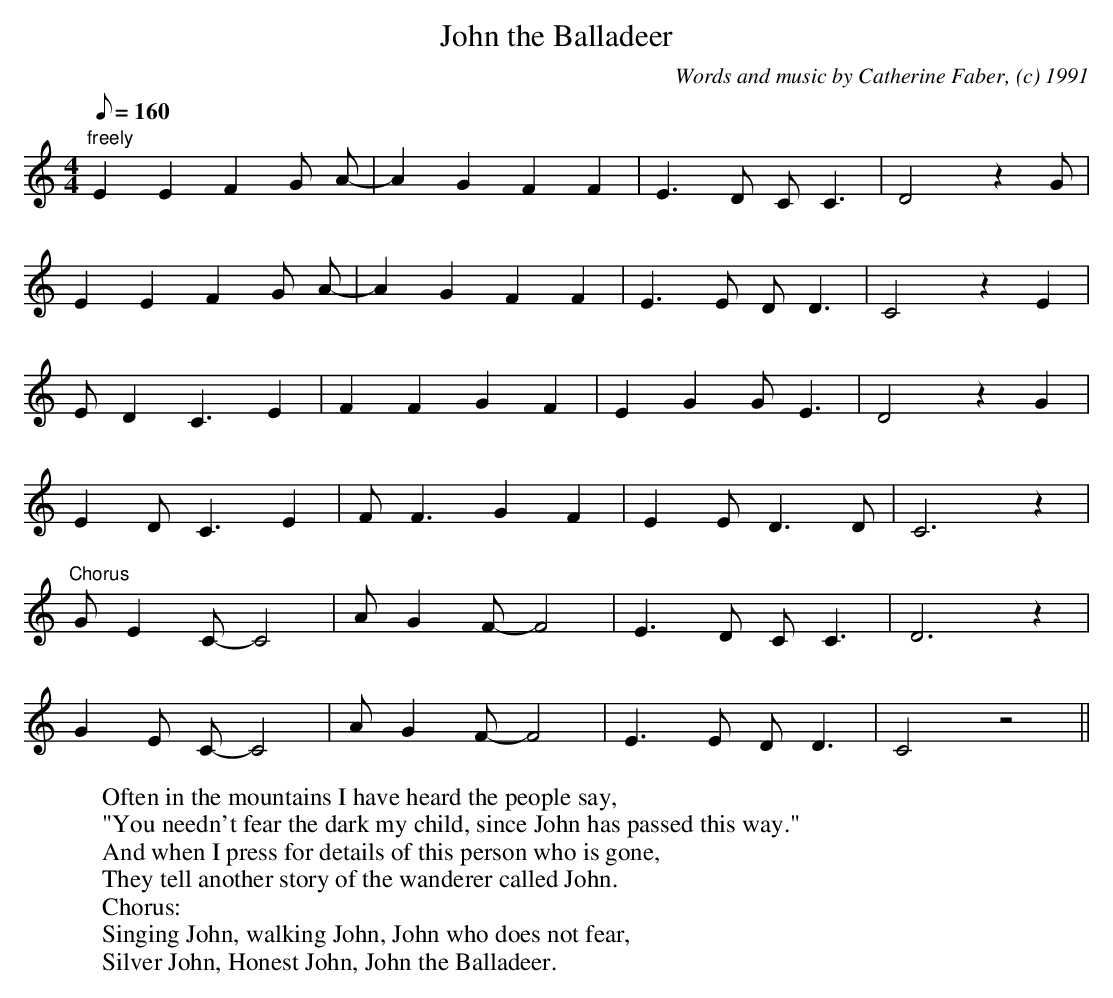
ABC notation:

X:1
T:John the Balladeer
M:4/4
L:1/8
Q:160
C:Words and music by Catherine Faber, (c) 1991
W:Often in the mountains I have heard the people say,
W:"You needn't fear the dark my child, since John has passed this way."
W:And when I press for details of this person who is gone,
W:They tell another story of the wanderer called John.
W:Chorus:
W:Singing John, walking John, John who does not fear,
W:Silver John, Honest John, John the Balladeer.
K:C
"freely" E2 E2 F2 G A-|A2 G2 F2 F2|E3 D C C3|D4 z2 G|
E2 E2 F2 G A-|A2 G2 F2 F2|E3 E D D3|C4 z2 E2|
E D2 C3 E2|F2 F2 G2 F2|E2 G2 G E3|D4 z2 G2|
E2 D C3 E2|F F3 G2 F2|E2 E D3 D|C6 z2|
"Chorus" G E2 C-C4|A G2 F-F4|E3 D C C3|D6 z2|
G2 E C-C4|A G2 F-F4|E3 E D D3|C4 z4||
